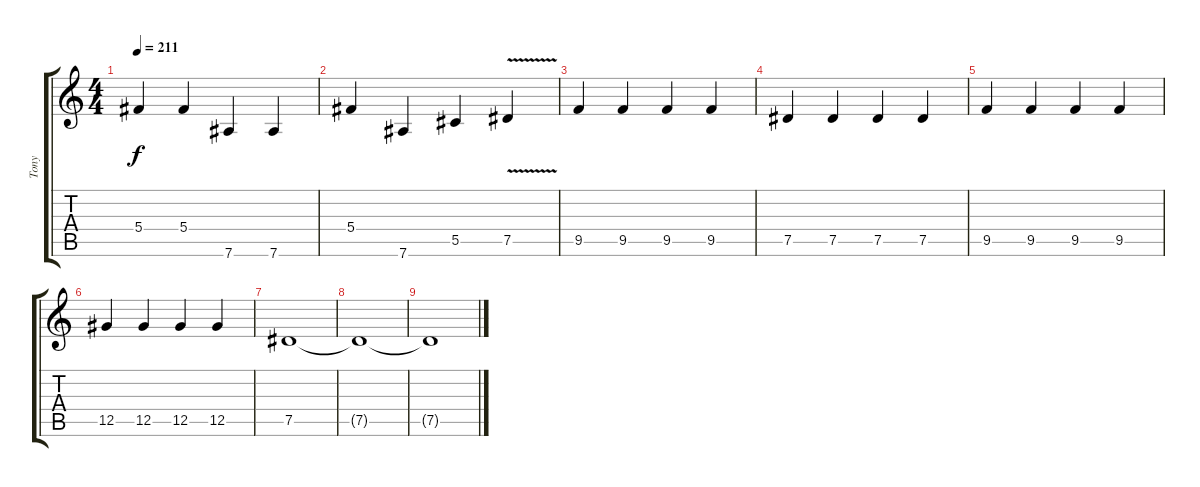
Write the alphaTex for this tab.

\track ("Tony" "Tony") {instrument distortionguitar}
\staff {score tabs}
\tuning (Eb4 Bb3 Gb3 Db3 Ab2 Eb2) {hide}
\ts (4 4)
\tempo 211
\clef g2
\ks c
5.4.4{dy f} 5.4.4 7.6.4 7.6.4 |
5.4.4 7.6.4 5.5.4 7.5{v}.4 |
9.5.4 9.5.4 9.5.4 9.5.4 |
7.5.4 7.5.4 7.5.4 7.5.4 |
9.5.4 9.5.4 9.5.4 9.5.4 |
12.5.4 12.5.4 12.5.4 12.5.4 |
7.5.1{volume 0} |
7.5{t}.1 |
7.5{t}.1
